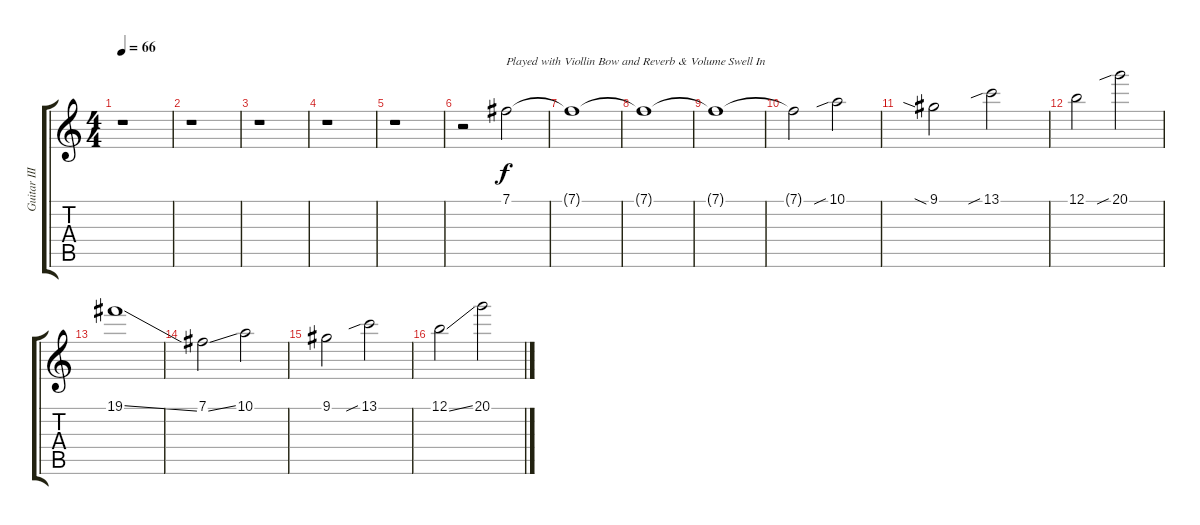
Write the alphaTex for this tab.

\track ("Guitar III (with Violin Bow)" "Guitar III") {instrument distortionguitar}
\staff {score tabs}
\tuning (B3 Gb3 D3 A2 E2 B1) {hide}
\ts (4 4)
\tempo 66
\clef g2
\ks c
r.1{dy f volume 0 instrument distortionguitar} |
r.1 |
r.1 |
r.1 |
r.1 |
r.2 7.1.2{txt "Played with Viollin Bow and Reverb & Volume Swell In" volume 13} |
7.1{t}.1 |
7.1{t}.1 |
7.1{t}.1 |
7.1{t}.2{volume 13} 10.1{sib}.2 |
9.1{sia}.2 13.1{sib}.2 |
12.1.2 20.1{sib}.2 |
19.1{ss}.1 |
7.1{ss}.2 10.1.2 |
9.1.2 13.1{sib}.2 |
12.1{ss}.2 20.1.2
